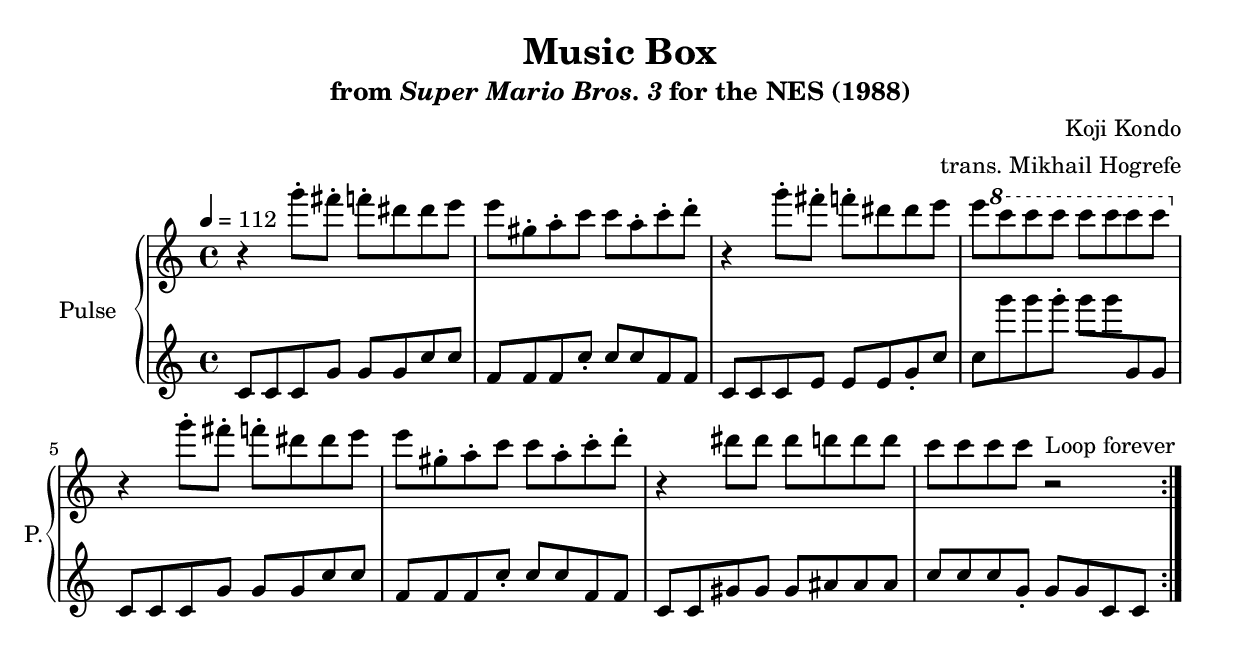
\version "2.24.3"

\book {
    \header {
        title = "Music Box"
        subtitle = \markup { "from" {\italic "Super Mario Bros. 3"} "for the NES (1988)" }
        composer = "Koji Kondo"
        arranger = "trans. Mikhail Hogrefe"
    }

    \score {
        {
            \new GrandStaff <<
                \set GrandStaff.instrumentName = "Pulse"
                \set GrandStaff.shortInstrumentName = "P."
                \new Staff \relative c'''' {
\key c \major
\tempo 4 = 112
                    \repeat volta 2 {
r4 g8-. fis-. f-. dis dis e |
e8 gis,-. a-. c c a-. c-. d-. |
r4 g8-. fis-. f-. dis dis e |
e8 \ottava #1 c' c c c c c c \ottava #0 |
r4 g8-. fis-. f-. dis dis e |
e8 gis,-. a-. c c a-. c-. d-. |
r4 dis8 dis dis d d d |
c8 c c c r2
                    }
\once \override Score.RehearsalMark.self-alignment-X = #RIGHT
\mark \markup { \fontsize #-2 "Loop forever" }
                }

                \new Staff \relative c' {
c8 c c g' g g c c |
f,8 f f c'-. c c f, f |
c8 c c e e e g-. c |
c8 g'' g g-. g g g,, g |
c,8 c c g' g g c c |
f,8 f f c'-. c c f, f |
c8 c gis' gis gis ais ais ais |
c8 c c g-. g g c, c |
                }
            >>
        }
        \layout {
            \context {
                \Staff
                \RemoveEmptyStaves
            }
            \context {
                \DrumStaff
                \RemoveEmptyStaves
            }
        }
    }
}
